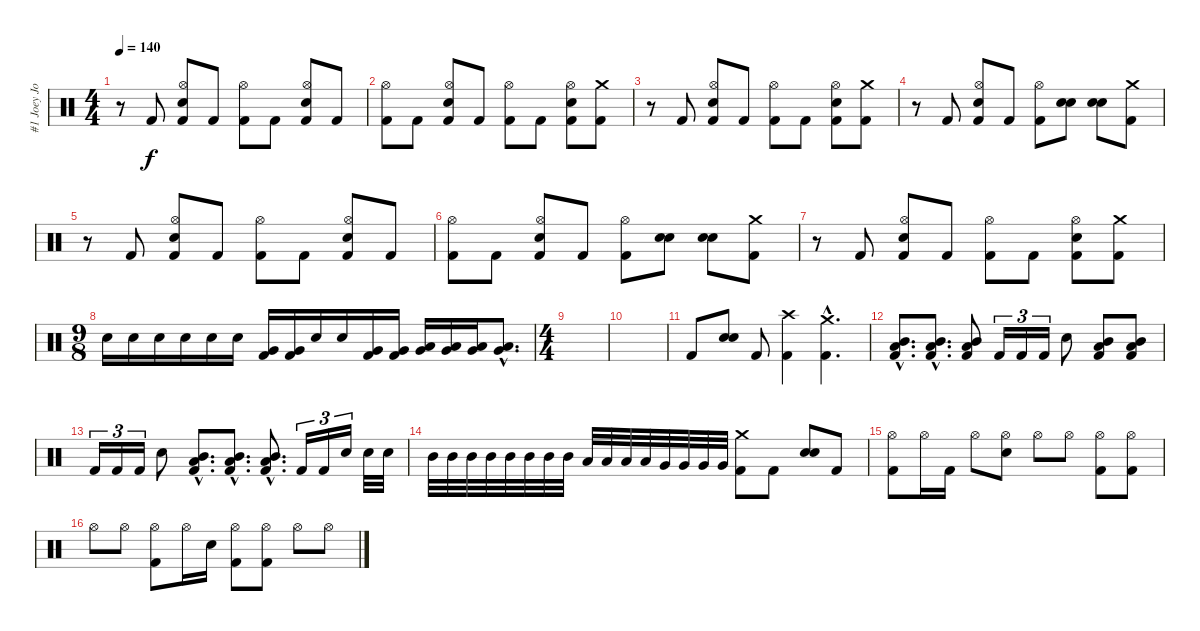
\track ("#1 Joey Jordison - Drums" "#1 Joey Jo") {instrument percussion}
\staff {score}
\articulation defaults
\ts (4 4)
\tempo 140
\clef neutral
\ks c
r.8{dy f} "Kick (hit) 2".8 ("Hi-Hat (open)" "Electric Snare (hit)" "Kick (hit) 2").8 "Kick (hit) 2".8 ("Hi-Hat (open)" "Kick (hit) 2").8 "Kick (hit) 2".8 ("Hi-Hat (open)" "Electric Snare (hit)" "Kick (hit) 2").8 "Kick (hit) 2".8 |
("Hi-Hat (open)" "Kick (hit) 2").8 "Kick (hit) 2".8 ("Hi-Hat (open)" "Electric Snare (hit)" "Kick (hit) 2").8 "Kick (hit) 2".8 ("Hi-Hat (open)" "Kick (hit) 2").8 "Kick (hit) 2".8 ("Hi-Hat (open)" "Electric Snare (hit)" "Kick (hit) 2").8 ("Crash medium (hit)" "Kick (hit) 2").8 |
r.8 "Kick (hit) 2".8 ("Hi-Hat (open)" "Electric Snare (hit)" "Kick (hit) 2").8 "Kick (hit) 2".8 ("Hi-Hat (open)" "Kick (hit) 2").8 "Kick (hit) 2".8 ("Hi-Hat (open)" "Electric Snare (hit)" "Kick (hit) 2").8 ("Crash medium (hit)" "Kick (hit) 2").8 |
r.8 "Kick (hit) 2".8 ("Hi-Hat (open)" "Electric Snare (hit)" "Kick (hit) 2").8 "Kick (hit) 2".8 ("Hi-Hat (open)" "Kick (hit) 2").8 ("Electric Snare (hit)" "Electric Snare (hit)").8 ("Electric Snare (hit)" "Electric Snare (hit)").8 ("Crash medium (hit)" "Kick (hit) 2").8 |
r.8 "Kick (hit) 2".8 ("Hi-Hat (open)" "Electric Snare (hit)" "Kick (hit) 2").8 "Kick (hit) 2".8 ("Hi-Hat (open)" "Kick (hit) 2").8 "Kick (hit) 2".8 ("Hi-Hat (open)" "Electric Snare (hit)" "Kick (hit) 2").8 "Kick (hit) 2".8 |
("Hi-Hat (open)" "Kick (hit) 2").8 "Kick (hit) 2".8 ("Hi-Hat (open)" "Electric Snare (hit)" "Kick (hit) 2").8 "Kick (hit) 2".8 ("Hi-Hat (open)" "Kick (hit) 2").8 ("Electric Snare (hit)" "Electric Snare (hit)").8 ("Electric Snare (hit)" "Electric Snare (hit)").8 ("Crash medium (hit)" "Kick (hit) 2").8 |
r.8 "Kick (hit) 2".8 ("Hi-Hat (open)" "Electric Snare (hit)" "Kick (hit) 2").8 "Kick (hit) 2".8 ("Hi-Hat (open)" "Kick (hit) 2").8 "Kick (hit) 2".8 ("Hi-Hat (open)" "Electric Snare (hit)" "Kick (hit) 2").8 ("Crash medium (hit)" "Kick (hit) 2").8 |
\ts (9 8)
"Electric Snare (hit)".16 "Electric Snare (hit)".16 "Electric Snare (hit)".16 "Electric Snare (hit)".16 "Electric Snare (hit)".16 "Electric Snare (hit)".16 ("Very Low Tom (hit)" "Kick (hit) 2").16 ("Very Low Tom (hit)" "Kick (hit) 2").16 "Electric Snare (hit)".16 "Electric Snare (hit)".16 ("Very Low Tom (hit)" "Kick (hit) 2").16 ("Very Low Tom (hit)" "Kick (hit) 2").16 ("Very Low Tom (hit)" "Low Tom (hit)").16 ("Very Low Tom (hit)" "Low Tom (hit)").16 ("Very Low Tom (hit)" "Low Tom (hit)").16 ("Very Low Tom (hit)"{hac} "Low Tom (hit)"{hac}).8{d} |
\ts (4 4)
|
|
"Kick (hit) 2".8 ("Electric Snare (hit)" "Electric Snare (hit)").8{bd 120} "Kick (hit) 2".8 ("Crash high (hit)" "Kick (hit) 2").4 ("Crash medium (hit)"{hac} "Kick (hit) 2"{hac}).4{d} |
("Mid Tom (hit)"{hac} "Low Tom (hit)"{hac} "Kick (hit) 2"{hac}).8{d} ("Mid Tom (hit)"{hac} "Low Tom (hit)"{hac} "Kick (hit) 2"{hac}).8{d} ("Mid Tom (hit)" "Low Tom (hit)" "Kick (hit) 2").8 "Kick (hit) 2".16{tu (3 2)} "Kick (hit) 2".16{tu (3 2)} "Kick (hit) 2".16{tu (3 2)} "Electric Snare (hit)".8 ("Mid Tom (hit)" "Low Tom (hit)" "Kick (hit) 2").8 ("Mid Tom (hit)" "Low Tom (hit)" "Kick (hit) 2").8 |
"Kick (hit) 2".16{tu (3 2)} "Kick (hit) 2".16{tu (3 2)} "Kick (hit) 2".16{tu (3 2)} "Electric Snare (hit)".8 ("Mid Tom (hit)"{hac} "Low Tom (hit)"{hac} "Kick (hit) 2"{hac}).8{d} ("Mid Tom (hit)"{hac} "Low Tom (hit)"{hac} "Kick (hit) 2"{hac}).8{d} ("Mid Tom (hit)"{hac} "Low Tom (hit)"{hac} "Kick (hit) 2"{hac}).8{d} "Kick (hit) 2".16{tu (3 2)} "Kick (hit) 2".16{tu (3 2)} "Electric Snare (hit)".16{tu (3 2)} "Electric Snare (hit)".32 "Electric Snare (hit)".32 |
"Mid Tom (hit)".32 "Mid Tom (hit)".32 "Mid Tom (hit)".32 "Mid Tom (hit)".32 "Mid Tom (hit)".32 "Mid Tom (hit)".32 "Mid Tom (hit)".32 "Mid Tom (hit)".32 "Low Tom (hit)".32 "Low Tom (hit)".32 "Low Tom (hit)".32 "Low Tom (hit)".32 "Very Low Tom (hit)".32 "Very Low Tom (hit)".32 "Very Low Tom (hit)".32 "Very Low Tom (hit)".32 ("Crash medium (hit)" "Kick (hit) 2").8 "Kick (hit) 2".8 ("Electric Snare (hit)" "Electric Snare (hit)").8{bd 120} "Kick (hit) 2".8 |
("Hi-Hat (open)" "Kick (hit) 2").8 "Hi-Hat (open)".16 "Kick (hit) 2".16 "Hi-Hat (open)".8 ("Hi-Hat (open)" "Electric Snare (hit)").8 "Hi-Hat (open)".8 "Hi-Hat (open)".8 ("Hi-Hat (open)" "Kick (hit) 2").8 ("Hi-Hat (open)" "Kick (hit) 2").8 |
"Hi-Hat (open)".8 "Hi-Hat (open)".8 ("Hi-Hat (open)" "Kick (hit) 2").8 "Hi-Hat (open)".16 "Electric Snare (hit)".16 ("Hi-Hat (open)" "Kick (hit) 2").8 ("Hi-Hat (open)" "Kick (hit) 2").8 "Hi-Hat (open)".8 "Hi-Hat (open)".8
